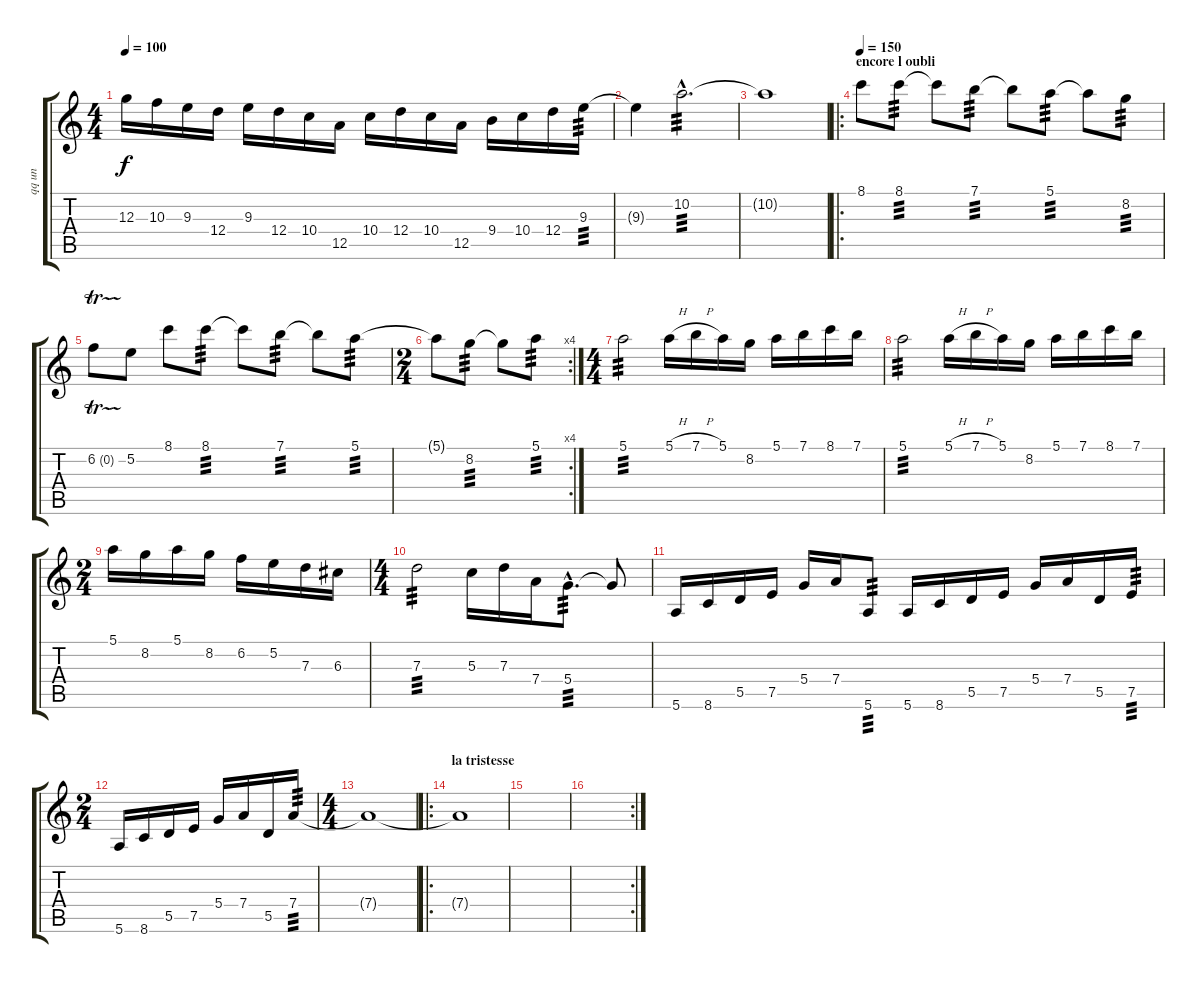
\track ("qq un" "qq un") {instrument overdrivenguitar}
\staff {score tabs}
\tuning (E4 B3 G3 D3 A2 E2) {hide}
\ts (4 4)
\tempo 100
\clef g2
\ks c
12.3.16{dy f} 10.3.16 9.3.16 12.4.16 9.3.16 12.4.16 10.4.16 12.5.16 10.4.16 12.4.16 10.4.16 12.5.16 9.4.16 10.4.16 12.4.16 9.3.16{tp 3} |
9.3{t}.4 10.2{hac}.2{d tp 3} |
10.2{t}.1 |
\ro
\section ("" "encore l oubli")
\tempo 150
8.1.8 8.1.8{tp 3} 8.1{t}.8 7.1.8{tp 3} 7.1{t}.8 5.1.8{tp 3} 5.1{t}.8 8.2.8{tp 3} |
6.2{tr (0 16)}.8 5.2.8 8.1.8 8.1.8{tp 3} 8.1{t}.8 7.1.8{tp 3} 7.1{t}.8 5.1.8{tp 3} |
\rc 4
\ts (2 4)
5.1{t}.8 8.2.8{tp 3} 8.2{t}.8 5.1.8{tp 3} |
\ts (4 4)
5.1.2{tp 3} 5.1{h}.16 7.1{h}.16 5.1.16 8.2.16 5.1.16 7.1.16 8.1.16 7.1.16 |
5.1.2{tp 3} 5.1{h}.16 7.1{h}.16 5.1.16 8.2.16 5.1.16 7.1.16 8.1.16 7.1.16 |
\ts (2 4)
5.1.16 8.2.16 5.1.16 8.2.16 6.2.16 5.2.16 7.3.16 6.3.16 |
\ts (4 4)
7.3.2{tp 3} 5.3.16 7.3.16 7.4.16 5.4{hac}.8{d tp 3} 5.4{t}.8 |
5.6.16 8.6.16 5.5.16 7.5.16 5.4.16 7.4.16 5.6.8{tp 3} 5.6.16 8.6.16 5.5.16 7.5.16 5.4.16 7.4.16 5.5.16 7.5.16{tp 3} |
\ts (2 4)
5.6.16 8.6.16 5.5.16 7.5.16 5.4.16 7.4.16 5.5.16 7.4.16{tp 3} |
\ts (4 4)
7.4{t}.1 |
\ro
\section ("" "la tristesse")
7.4{t}.1 |
|
\rc 2
